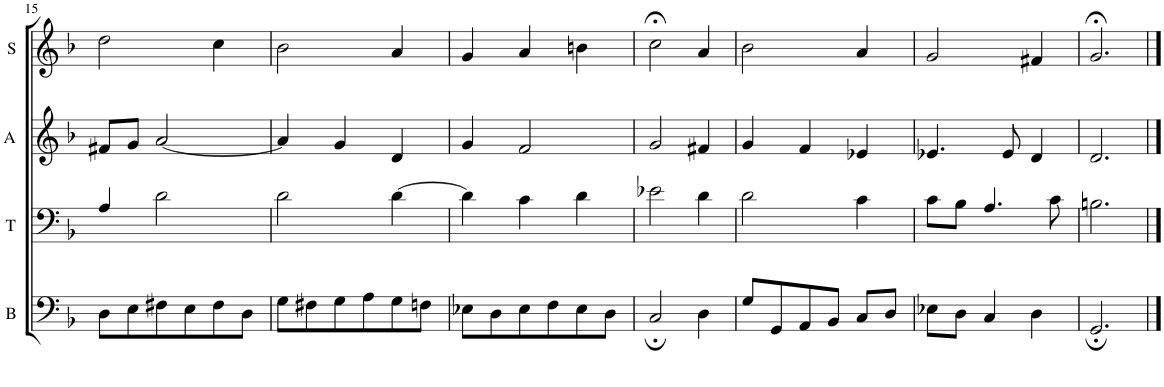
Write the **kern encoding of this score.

**kern	**kern	**kern	**kern
*part4	*part3	*part2	*part1
*staff4	*staff3	*staff2	*staff1
*I"B	*I"T	*I"A	*I"S
*I'B	*I'T	*I'A	*I'S
!!LO:PB:g=z
*clefF4	*clefF4	*clefG2	*clefG2
*k[b-]	*k[b-]	*k[b-]	*k[b-]
*M3/4	*M3/4	*M3/4	*M3/4
=15	=15	=15	=15
8D\L	4A/	8f#X/L	2dd\
8E\	.	8g/J	.
8F#X\	2d\	[2a/	.
8E\	.	.	.
8F#\	.	.	4cc\
8D\J	.	.	.
=16	=16	=16	=16
8G\L	2d\	4a/]	2b-\
8F#X\	.	.	.
8G\	.	4g/	.
8A\	.	.	.
8G\	[4d\	4d/	4a/
8Fn\J	.	.	.
=17	=17	=17	=17
8E-X\L	4d\]	4g/	4g/
8D\	.	.	.
8E-\	4c\	2f/	4a/
8F\	.	.	.
8E-\	4d\	.	4bn\
8D\J	.	.	.
=18	=18	=18	=18
2C;/	2e-X\	2g/	2cc;<\
4D\	4d\	4f#X/	4a/
=19	=19	=19	=19
8G/L	2d\	4g/	2b-\
8GG/	.	.	.
8AA/	.	4f/	.
8BB-/J	.	.	.
8C/L	4c\	4e-X/	4a/
8D/J	.	.	.
=20	=20	=20	=20
8E-X\L	8c\L	4.e-X/	2g/
8D\J	8B-\J	.	.
4C/	4.A/	.	.
.	.	8e-/	.
4D\	.	4d/	4f#X/
.	8c\	.	.
=21	=21	=21	=21
2.GG;/	2.Bn\	2.d/	2.g;</
==	==	==	==
*-	*-	*-	*-
